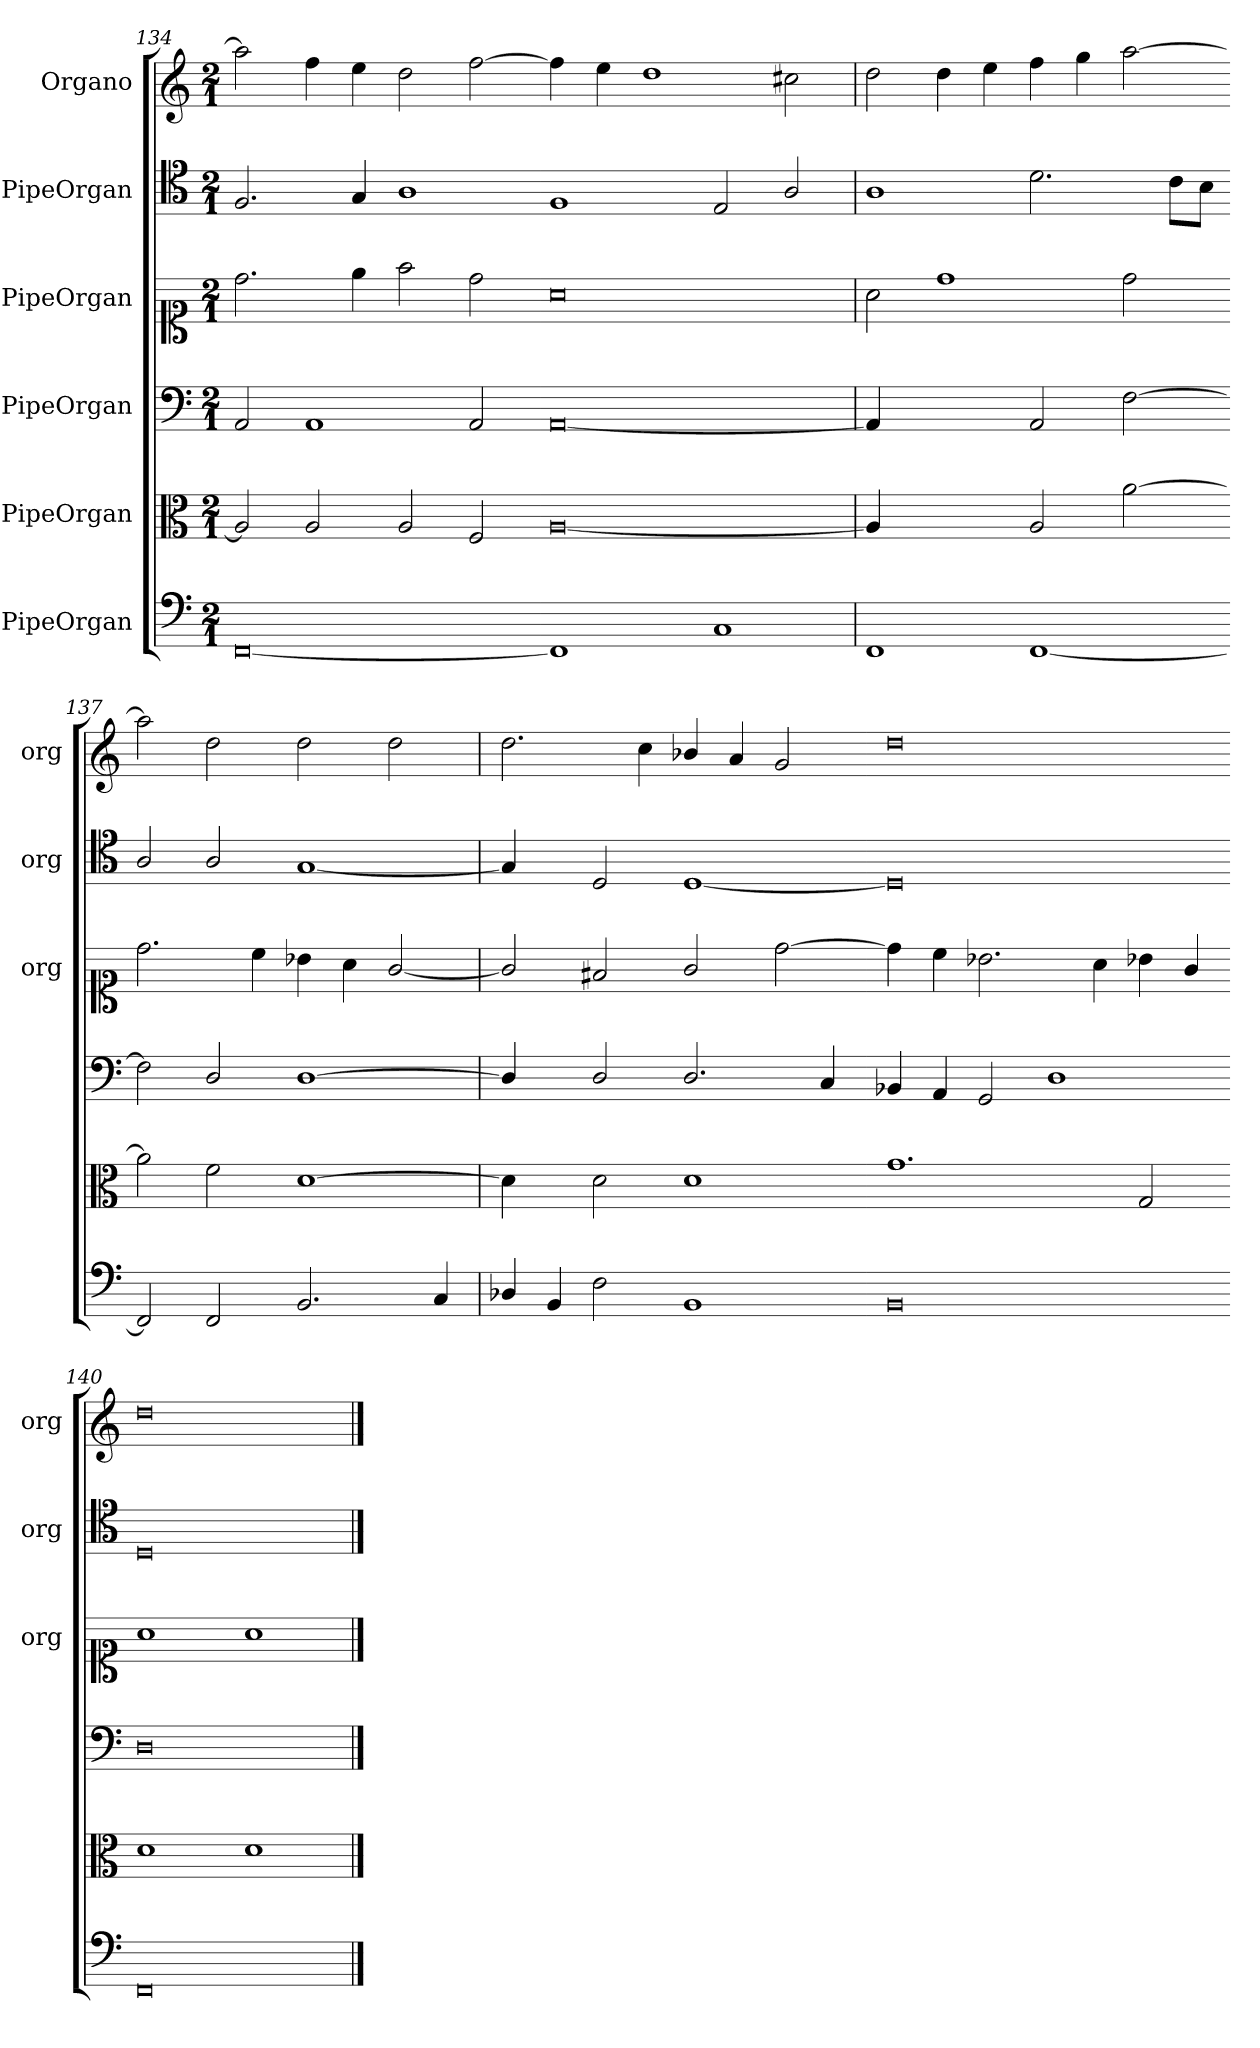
**kern	**kern	**kern	**kern	**kern	**kern
*part6	*part5	*part4	*part3	*part2	*part1
*staff6	*staff5	*staff4	*staff3	*staff2	*staff1
*I"PipeOrgan	*I"PipeOrgan	*I"PipeOrgan	*I"PipeOrgan	*I"PipeOrgan	*I"Organo
*	*	*	*I'org	*I'org	*I'org
*clefF5	*clefC3	*clefF4	*clefC1	*clefC4	*clefG2
*k[]	*k[]	*k[]	*k[]	*k[]	*k[]
*M2/1	*M2/1	*M2/1	*M2/1	*M2/1	*M2/1
=134	=134	=134	=134	=134	=134
[0DD	2A/]	2AA/	2.dd\	2.F/	2aa\]
.	2A/	1AA	.	.	4ff\
.	.	.	4ee\	4G/	4ee\
.	2A/	.	2ff\	1A	2dd\
.	2F/	2AA/	2dd\	.	[2ff\
=135-	=135-	=135-	=135-	=135-	=135-
1DD]	[0A	[0AA	0a	1F	4ff\]
.	.	.	.	.	4ee\
.	.	.	.	.	1dd
1AA	.	.	.	2E/	.
.	.	.	.	2A/	2cc#X\
=136	=136	=136	=136	=136	=136
!	!LO:N:vis=4	!LO:N:vis=4	!	!	!
1DD	1A!]	1AA!]	2a\	1A	2dd\
.	.	.	1dd	.	4dd\
.	.	.	.	.	4ee\
[1DD	2A/	2AA/	.	2.d\	4ff\
.	.	.	.	.	4gg\
.	[2a\	[2F\	2dd\	.	[2aa\
.	.	.	.	8c\L	.
.	.	.	.	8B\J	.
=137-	=137-	=137-	=137-	=137-	=137-
2DD]	2a\]	2F\]	2.dd\	2A/	2aa\]
2DD/	2f\	2D/	.	2A/	2dd\
.	.	.	4cc\	.	.
2.GG/	[1d	[1D	4b-X\	[1G	2dd\
.	.	.	4a\	.	.
.	.	.	[2g/	.	2dd\
4AA/	.	.	.	.	.
=138	=138	=138	=138	=138	=138
!	!LO:N:vis=4	!LO:N:vis=4	!	!LO:N:vis=4	!
4BB-X/	2d!\]	2D!/]	2g/]	2G!/]	2.dd\
4GG/	.	.	.	.	.
2D\	2d\	2D/	2f#X/	2D/	.
.	.	.	.	.	4cc\
1GG	1d	2.D/	2g/	[1D	4b-X/
.	.	.	.	.	4a/
.	.	.	[2dd\	.	2g/
.	.	4C/	.	.	.
=139-	=139-	=139-	=139-	=139-	=139-
0GG	1.g	4BB-X/	4dd\]	0D]	0dd
.	.	4AA/	4cc\	.	.
.	.	2GG/	2.b-X\	.	.
.	.	1D	.	.	.
.	.	.	4a\	.	.
.	2G/	.	4b-X\	.	.
.	.	.	4g/	.	.
=140-	=140-	=140-	=140-	=140-	=140-
0DD	1d	0D	1a	0D	0dd
.	1d	.	1a	.	.
==	==	==	==	==	==
*-	*-	*-	*-	*-	*-
